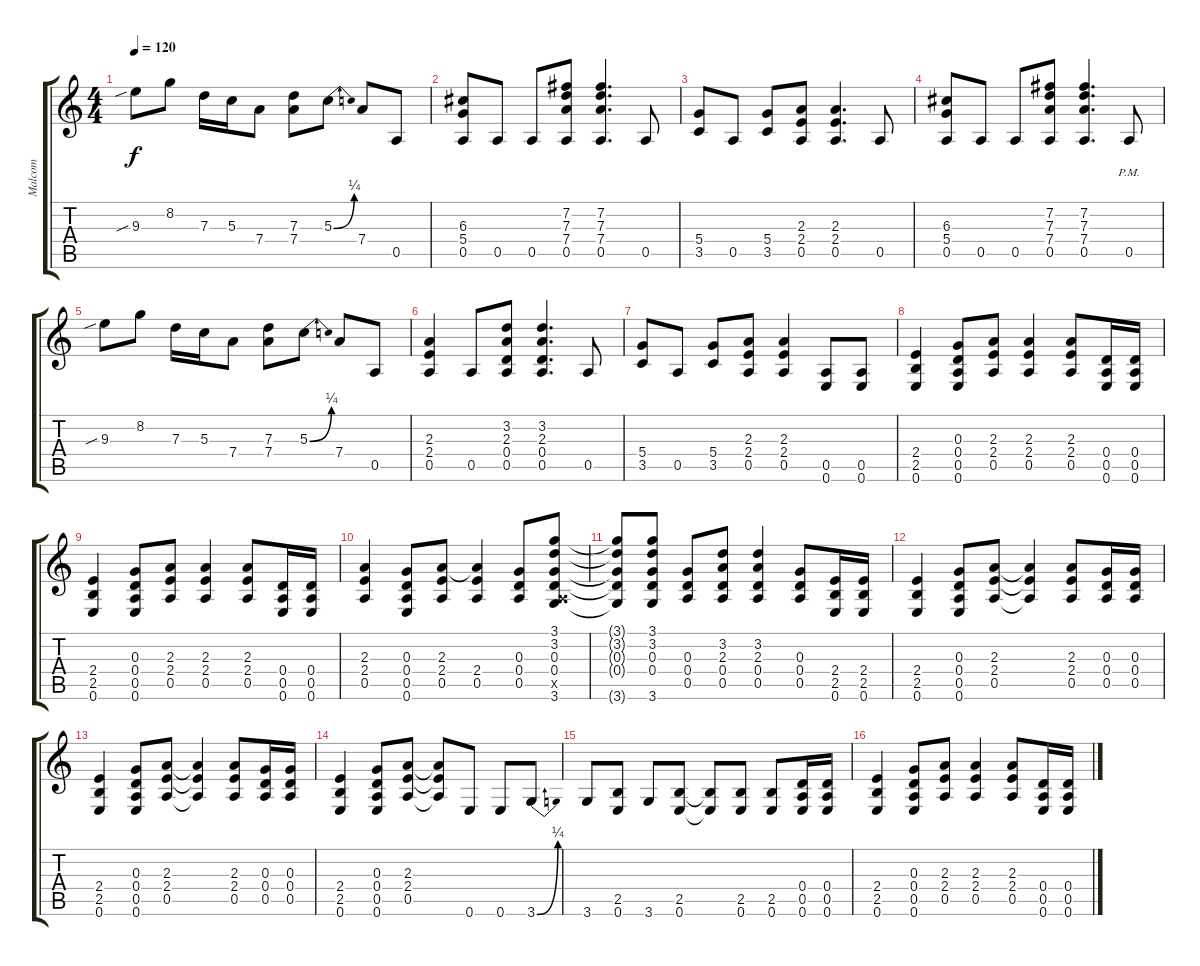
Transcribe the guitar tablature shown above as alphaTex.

\track ("Malcom" "Malcom") {instrument overdrivenguitar}
\staff {score tabs}
\tuning (E4 B3 G3 D3 A2 E2) {hide}
\ts (4 4)
\tempo 120
\clef g2
\ks c
9.3{sib}.8{dy f} 8.2.8 7.3.16 5.3.16 7.4.8 (7.3 7.4).8 5.3{be (bend 0 0 60 1)}.8 7.4.8 0.5.8 |
(6.3 5.4 0.5).8 0.5.8 0.5.8 (7.2 7.3 7.4 0.5).8 (7.2 7.3 7.4 0.5).4{d} 0.5.8 |
(5.4 3.5).8 0.5.8 (5.4 3.5).8 (2.3 2.4 0.5).8 (2.3 2.4 0.5).4{d} 0.5.8 |
(6.3 5.4 0.5).8 0.5.8 0.5.8 (7.2 7.3 7.4 0.5).8 (7.2 7.3 7.4 0.5).4{d} 0.5{pm}.8 |
9.3{sib}.8 8.2.8 7.3.16 5.3.16 7.4.8 (7.3 7.4).8 5.3{be (bend 0 0 60 1)}.8 7.4.8 0.5.8 |
(2.3 2.4 0.5).4 0.5.8 (3.2 2.3 0.4 0.5).8 (3.2 2.3 0.4 0.5).4{d} 0.5.8 |
(5.4 3.5).8 0.5.8 (5.4 3.5).8 (2.3 2.4 0.5).8 (2.3 2.4 0.5).4 (0.5 0.6).8 (0.5 0.6).8 |
(2.4 2.5 0.6).4 (0.3 0.4 0.5 0.6).8 (2.3 2.4 0.5).8 (2.3 2.4 0.5).4 (2.3 2.4 0.5).8 (0.4 0.5 0.6).16 (0.4 0.5 0.6).16 |
(2.4 2.5 0.6).4 (0.3 0.4 0.5 0.6).8 (2.3 2.4 0.5).8 (2.3 2.4 0.5).4 (2.3 2.4 0.5).8 (0.4 0.5 0.6).16 (0.4 0.5 0.6).16 |
(2.3 2.4 0.5).4 (0.3 0.4 0.5 0.6).8 (2.3 2.4 0.5).8 (2.3{t} 2.4 0.5).4 (0.3 0.4 0.5).8 (3.1 3.2 0.3 0.4 0.5{x} 3.6).8 |
(3.1{t} 3.2{t} 0.3{t} 0.4{t} 3.6{t}).8 (3.1 3.2 0.3 0.4 3.6).8 (0.3 0.4 0.5).8 (3.2 2.3 0.4 0.5).8 (3.2 2.3 0.4 0.5).4 (0.3 0.4 0.5).8 (2.4 2.5 0.6).16 (2.4 2.5 0.6).16 |
(2.4 2.5 0.6).4 (0.3 0.4 0.5 0.6).8 (2.3 2.4 0.5).8 (2.3{t} 2.4{t} 0.5{t}).4 (2.3 2.4 0.5).8 (0.3 0.4 0.5).16 (0.3 0.4 0.5).16 |
(2.4 2.5 0.6).4 (0.3 0.4 0.5 0.6).8 (2.3 2.4 0.5).8 (2.3{t} 2.4{t} 0.5{t}).4 (2.3 2.4 0.5).8 (0.3 0.4 0.5).16 (0.3 0.4 0.5).16 |
(2.4 2.5 0.6).4 (0.3 0.4 0.5 0.6).8 (2.3 2.4 0.5).8 (2.3{t} 2.4{t} 0.5{t}).8 0.6.8 0.6.8 3.6{be (bend 0 0 60 1)}.8 |
3.6.8 (2.5 0.6).8 3.6.8 (2.5 0.6).8 (2.5{t} 0.6{t}).8 (2.5 0.6).8 (2.5 0.6).8 (0.4 0.5 0.6).16 (0.4 0.5 0.6).16 |
(2.4 2.5 0.6).4 (0.3 0.4 0.5 0.6).8 (2.3 2.4 0.5).8 (2.3 2.4 0.5).4 (2.3 2.4 0.5).8 (0.4 0.5 0.6).16 (0.4 0.5 0.6).16
